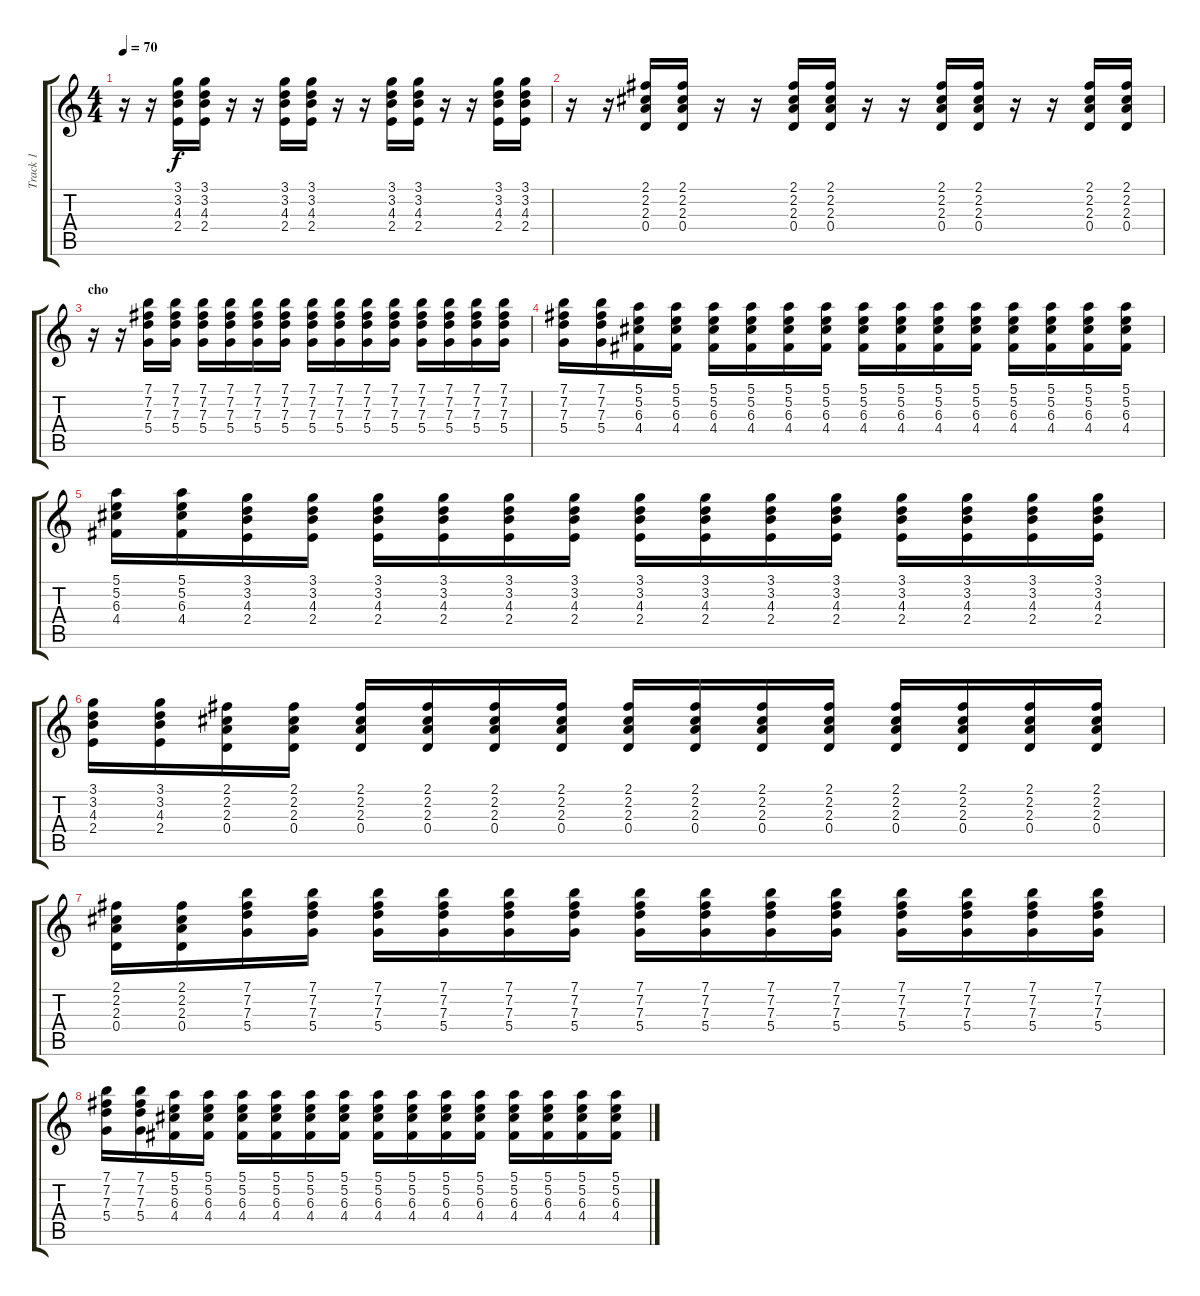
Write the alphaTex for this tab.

\track ("Track 1" "Track 1") {instrument distortionguitar}
\staff {score tabs}
\tuning (E4 B3 G3 D3 A2 E2) {hide}
\ts (4 4)
\tempo 70
\clef g2
\ks c
r.16{dy f} r.16 (3.1 3.2 4.3 2.4).16 (3.1 3.2 4.3 2.4).16 r.16 r.16 (3.1 3.2 4.3 2.4).16 (3.1 3.2 4.3 2.4).16 r.16 r.16 (3.1 3.2 4.3 2.4).16 (3.1 3.2 4.3 2.4).16 r.16 r.16 (3.1 3.2 4.3 2.4).16 (3.1 3.2 4.3 2.4).16 |
r.16 r.16 (2.1 2.2 2.3 0.4).16 (2.1 2.2 2.3 0.4).16 r.16 r.16 (2.1 2.2 2.3 0.4).16 (2.1 2.2 2.3 0.4).16 r.16 r.16 (2.1 2.2 2.3 0.4).16 (2.1 2.2 2.3 0.4).16 r.16 r.16 (2.1 2.2 2.3 0.4).16 (2.1 2.2 2.3 0.4).16 |
\section ("" "cho")
r.16 r.16 (7.1 7.2 7.3 5.4).16 (7.1 7.2 7.3 5.4).16 (7.1 7.2 7.3 5.4).16 (7.1 7.2 7.3 5.4).16 (7.1 7.2 7.3 5.4).16 (7.1 7.2 7.3 5.4).16 (7.1 7.2 7.3 5.4).16 (7.1 7.2 7.3 5.4).16 (7.1 7.2 7.3 5.4).16 (7.1 7.2 7.3 5.4).16 (7.1 7.2 7.3 5.4).16 (7.1 7.2 7.3 5.4).16 (7.1 7.2 7.3 5.4).16 (7.1 7.2 7.3 5.4).16 |
(7.1 7.2 7.3 5.4).16 (7.1 7.2 7.3 5.4).16 (5.1 5.2 6.3 4.4).16 (5.1 5.2 6.3 4.4).16 (5.1 5.2 6.3 4.4).16 (5.1 5.2 6.3 4.4).16 (5.1 5.2 6.3 4.4).16 (5.1 5.2 6.3 4.4).16 (5.1 5.2 6.3 4.4).16 (5.1 5.2 6.3 4.4).16 (5.1 5.2 6.3 4.4).16 (5.1 5.2 6.3 4.4).16 (5.1 5.2 6.3 4.4).16 (5.1 5.2 6.3 4.4).16 (5.1 5.2 6.3 4.4).16 (5.1 5.2 6.3 4.4).16 |
(5.1 5.2 6.3 4.4).16 (5.1 5.2 6.3 4.4).16 (3.1 3.2 4.3 2.4).16 (3.1 3.2 4.3 2.4).16 (3.1 3.2 4.3 2.4).16 (3.1 3.2 4.3 2.4).16 (3.1 3.2 4.3 2.4).16 (3.1 3.2 4.3 2.4).16 (3.1 3.2 4.3 2.4).16 (3.1 3.2 4.3 2.4).16 (3.1 3.2 4.3 2.4).16 (3.1 3.2 4.3 2.4).16 (3.1 3.2 4.3 2.4).16 (3.1 3.2 4.3 2.4).16 (3.1 3.2 4.3 2.4).16 (3.1 3.2 4.3 2.4).16 |
(3.1 3.2 4.3 2.4).16 (3.1 3.2 4.3 2.4).16 (2.1 2.2 2.3 0.4).16 (2.1 2.2 2.3 0.4).16 (2.1 2.2 2.3 0.4).16 (2.1 2.2 2.3 0.4).16 (2.1 2.2 2.3 0.4).16 (2.1 2.2 2.3 0.4).16 (2.1 2.2 2.3 0.4).16 (2.1 2.2 2.3 0.4).16 (2.1 2.2 2.3 0.4).16 (2.1 2.2 2.3 0.4).16 (2.1 2.2 2.3 0.4).16 (2.1 2.2 2.3 0.4).16 (2.1 2.2 2.3 0.4).16 (2.1 2.2 2.3 0.4).16 |
(2.1 2.2 2.3 0.4).16 (2.1 2.2 2.3 0.4).16 (7.1 7.2 7.3 5.4).16 (7.1 7.2 7.3 5.4).16 (7.1 7.2 7.3 5.4).16 (7.1 7.2 7.3 5.4).16 (7.1 7.2 7.3 5.4).16 (7.1 7.2 7.3 5.4).16 (7.1 7.2 7.3 5.4).16 (7.1 7.2 7.3 5.4).16 (7.1 7.2 7.3 5.4).16 (7.1 7.2 7.3 5.4).16 (7.1 7.2 7.3 5.4).16 (7.1 7.2 7.3 5.4).16 (7.1 7.2 7.3 5.4).16 (7.1 7.2 7.3 5.4).16 |
(7.1 7.2 7.3 5.4).16 (7.1 7.2 7.3 5.4).16 (5.1 5.2 6.3 4.4).16 (5.1 5.2 6.3 4.4).16 (5.1 5.2 6.3 4.4).16 (5.1 5.2 6.3 4.4).16 (5.1 5.2 6.3 4.4).16 (5.1 5.2 6.3 4.4).16 (5.1 5.2 6.3 4.4).16 (5.1 5.2 6.3 4.4).16 (5.1 5.2 6.3 4.4).16 (5.1 5.2 6.3 4.4).16 (5.1 5.2 6.3 4.4).16 (5.1 5.2 6.3 4.4).16 (5.1 5.2 6.3 4.4).16 (5.1 5.2 6.3 4.4).16
